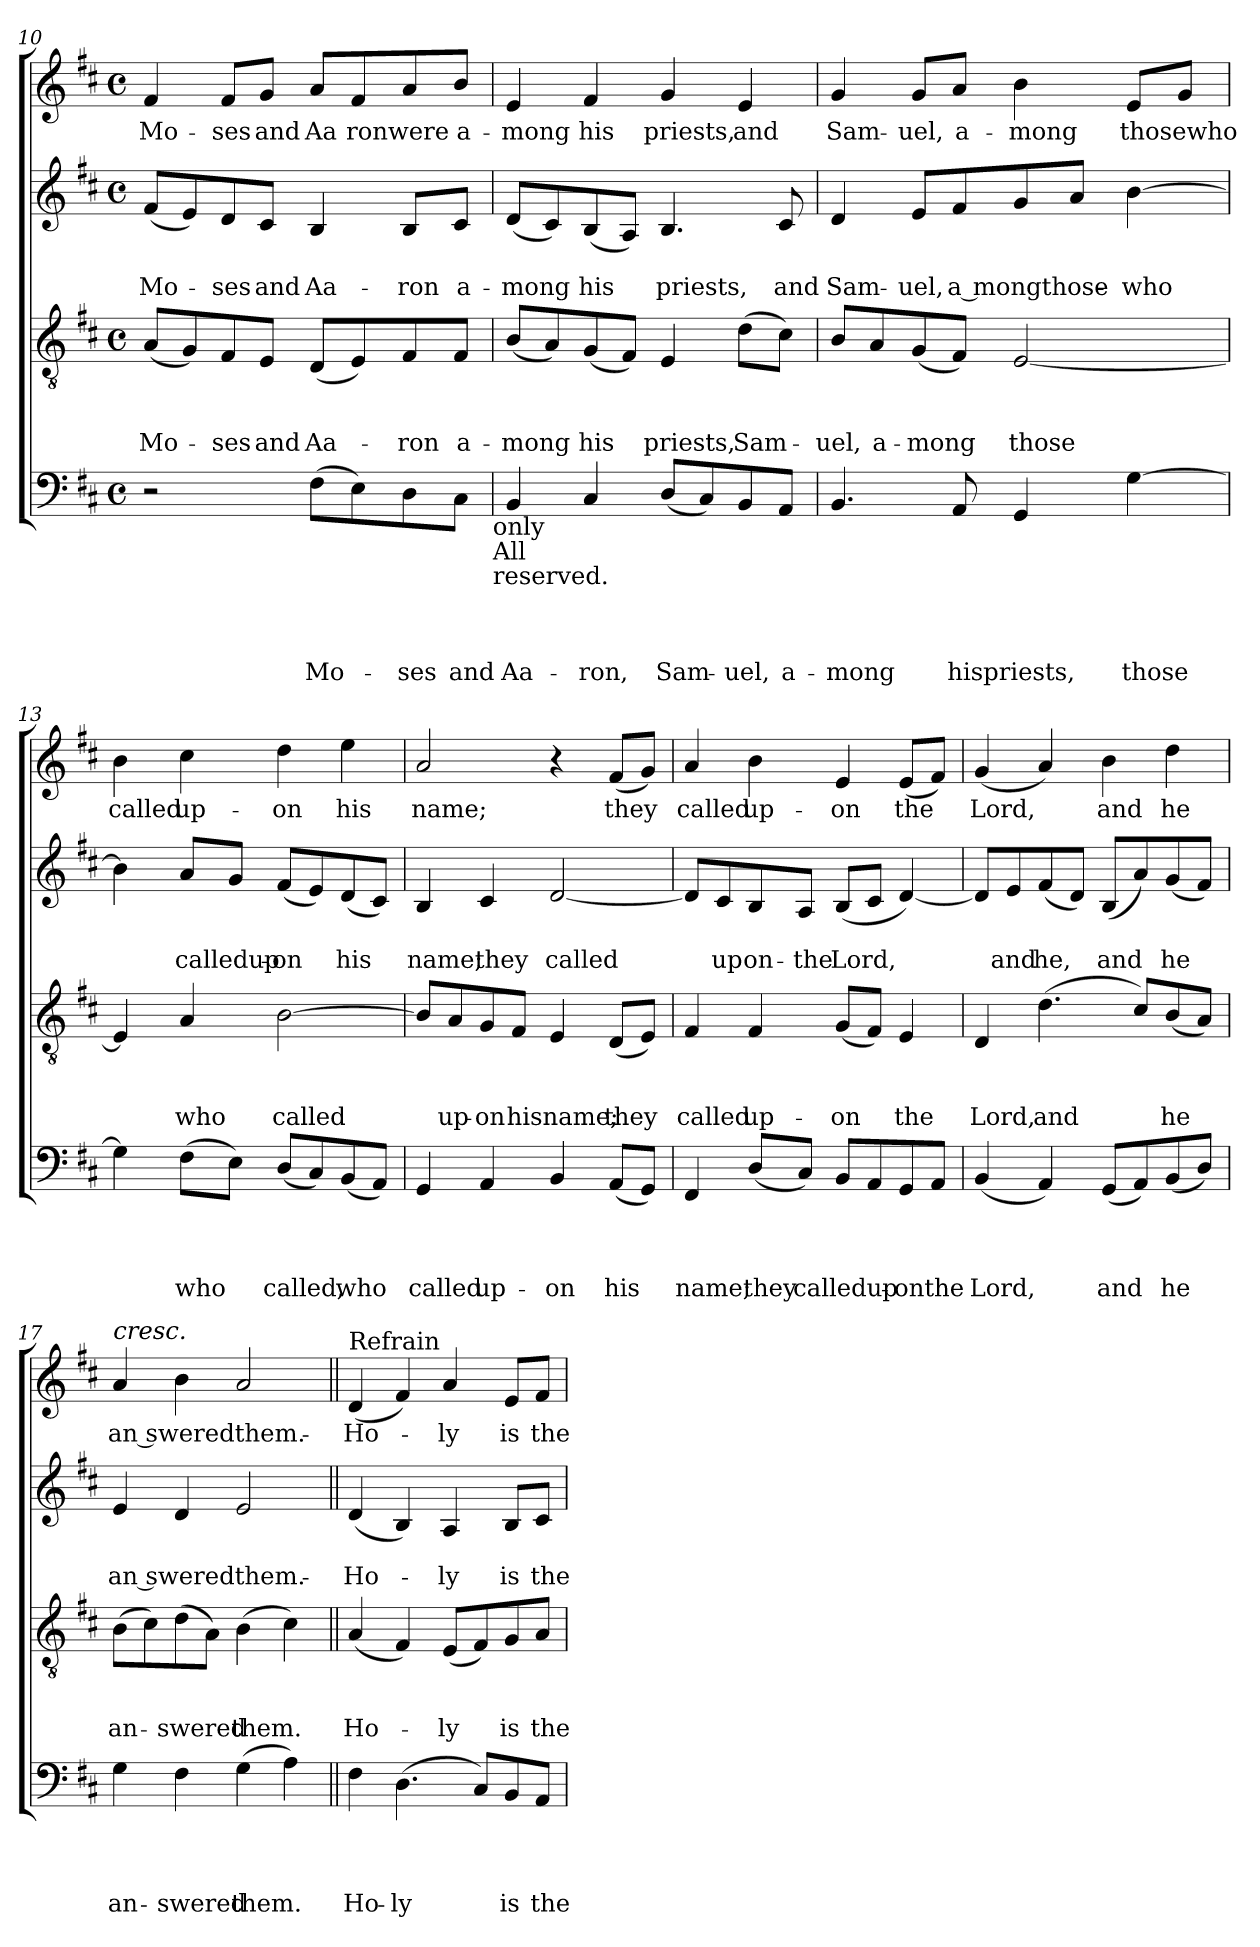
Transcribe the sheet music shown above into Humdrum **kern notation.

**kern	**text	**text	**text	**text	**kern	**text	**text	**text	**kern	**text	**text	**kern	**text
*part4	*part4	*part4	*part4	*part4	*part3	*part3	*part3	*part3	*part2	*part2	*part2	*part1	*part1
*staff4	*staff4	*staff4	*staff4	*staff4	*staff3	*staff3	*staff3	*staff3	*staff2	*staff2	*staff2	*staff1	*staff1
*clefF4	*	*	*	*	*clefGv2	*	*	*	*clefG2	*	*	*clefG2	*
*k[f#c#]	*	*	*	*	*k[f#c#]	*	*	*	*k[f#c#]	*	*	*k[f#c#]	*
*D:	*	*	*	*	*D:	*	*	*	*D:	*	*	*D:	*
*M4/4	*	*	*	*	*M4/4	*	*	*	*M4/4	*	*	*M4/4	*
*met(c)	*	*	*	*	*met(c)	*	*	*	*met(c)	*	*	*met(c)	*
=10	=10	=10	=10	=10	=10	=10	=10	=10	=10	=10	=10	=10	=10
!	!	!	!	!	!	!	!	!LO:LY:b	!	!	!LO:LY:b	!	!LO:LY:b
2r	.	.	.	.	(<8A/L	.	.	Mo-	(<8f#/L	.	Mo-	4f#/	Mo-
.	.	.	.	.	8G/)	.	.	.	8e/)	.	.	.	.
!	!	!	!	!	!	!	!	!LO:LY:b	!	!	!LO:LY:b	!	!LO:LY:b:rj
.	.	.	.	.	8F#/	.	.	-ses	8d/	.	-ses	8f#/L	-ses
!	!	!	!	!	!	!	!	!LO:LY:b	!	!	!LO:LY:b	!	!LO:LY:b
.	.	.	.	.	8E/J	.	.	and	8c#/J	.	and	8g/J	and
!	!	!	!	!LO:LY:b	!	!	!	!LO:LY:b	!	!	!LO:LY:b	!	!LO:LY:b
(>8F#\L	.	.	.	Mo-	(<8D/L	.	.	Aa-	4B/	.	Aa-	8a/L	Aa
!	!	!	!	!	!	!	!	!	!	!	!	!	!LO:LY:b
8E\)	.	.	.	.	8E/)	.	.	.	.	.	.	8f#/	ronwere
!	!	!	!	!LO:LY:b	!	!	!	!LO:LY:b	!	!	!LO:LY:b	!	!
8D\	.	.	.	-ses	8F#/	.	.	-ron	8B/L	.	-ron	8a/	.
!	!	!	!	!LO:LY:b	!	!	!	!LO:LY:b	!	!	!LO:LY:b	!	!LO:LY:b
8C#\J	.	.	.	and	8F#/J	.	.	a-	8c#/J	.	a-	8b/J	a-
!LO:TX:b:t=only	!	!	!	!	!	!	!	!	!	!	!	!	!
!LO:TX:b:t=All	!	!	!	!	!	!	!	!	!	!	!	!	!
!LO:TX:b:t=reserved.	!	!	!	!	!	!	!	!	!	!	!	!	!
=11	=11	=11	=11	=11	=11	=11	=11	=11	=11	=11	=11	=11	=11
!	!	!	!	!LO:LY:b	!	!	!	!LO:LY:b	!	!	!LO:LY:b	!	!LO:LY:b
4BB/	.	.	.	Aa-	(<8B/L	.	.	-mong	(<8d/L	.	-mong	4e/	-mong
.	.	.	.	.	8A/)	.	.	.	8c#/)	.	.	.	.
!	!	!	!	!LO:LY:b	!	!	!	!LO:LY:b	!	!	!LO:LY:b	!	!LO:LY:b
4C#/	.	.	.	-ron,	(<8G/	.	.	his	(<8B/	.	his	4f#/	his
.	.	.	.	.	8F#/J)	.	.	.	8A/J)	.	.	.	.
!	!	!	!	!LO:LY:b	!	!	!	!LO:LY:b	!	!	!LO:LY:b	!	!LO:LY:b
(<8D/L	.	.	.	Sam-	4E/	.	.	priests,	4.B/	.	priests,	4g/	priests,
8C#/)	.	.	.	.	.	.	.	.	.	.	.	.	.
!	!	!	!	!LO:LY:b	!	!	!	!LO:LY:b	!	!	!	!	!LO:LY:b
8BB/	.	.	.	-uel,	(>8d\L	.	.	Sam-	.	.	.	4e/	and
!	!	!	!	!LO:LY:b	!	!	!	!	!	!	!LO:LY:b	!	!
8AA/J	.	.	.	a-	8c#\J)	.	.	.	8c#/	.	and	.	.
!!LO:LB:g=z
=12	=12	=12	=12	=12	=12	=12	=12	=12	=12	=12	=12	=12	=12
!	!	!	!	!LO:LY:b	!	!	!	!LO:LY:b	!	!	!LO:LY:b	!	!LO:LY:b
4.BB/	.	.	.	-mong	8B/L	.	.	-uel,	4d/	.	Sam-	4g/	Sam-
!	!	!	!	!	!	!	!	!LO:LY:b	!	!	!	!	!
.	.	.	.	.	8A/	.	.	a-	.	.	.	.	.
!	!	!	!	!	!	!	!	!LO:LY:b	!	!	!LO:LY:b	!	!LO:LY:b
.	.	.	.	.	(<8G/	.	.	-mong	8e/L	.	-uel,	8g/L	-uel,
!	!	!	!	!LO:LY:b	!	!	!	!	!	!	!LO:LY:b	!	!LO:LY:b
8AA/	.	.	.	hispriests,	8F#/J)	.	.	.	8f#/	.	a mongthose-	8a/J	a-
!	!	!	!	!	!	!	!	!LO:LY:b	!	!	!	!	!LO:LY:b
4GG/	.	.	.	.	[<2E/	.	.	those	8g/	.	.	4b\	-mong
.	.	.	.	.	.	.	.	.	8a/J	.	.	.	.
!	!	!	!	!LO:LY:b	!	!	!	!	!	!	!LO:LY:b	!	!LO:LY:b
[>4G\	.	.	.	those	.	.	.	.	[>4b\	.	-who	8e/L	thosewho
.	.	.	.	.	.	.	.	.	.	.	.	8g/J	.
=13	=13	=13	=13	=13	=13	=13	=13	=13	=13	=13	=13	=13	=13
!	!	!	!	!	!	!	!	!	!	!	!	!	!LO:LY:b
4G\]	.	.	.	.	4E/]	.	.	.	4b\]	.	.	4b\	called
!	!	!	!	!LO:LY:b	!	!	!	!LO:LY:b	!	!	!LO:LY:b	!	!LO:LY:b
(>8F#\L	.	.	.	who	4A/	.	.	who	8a/L	.	calledup-	4cc#\	up-
8E\J)	.	.	.	.	.	.	.	.	8g/J	.	.	.	.
!	!	!	!	!LO:LY:b	!	!	!	!LO:LY:b	!	!	!LO:LY:b	!	!LO:LY:b
(<8D/L	.	.	.	called,	[>2B\	.	.	called	(<8f#/L	.	-on	4dd\	-on
8C#/)	.	.	.	.	.	.	.	.	8e/)	.	.	.	.
!	!	!	!	!LO:LY:b	!	!	!	!	!	!	!LO:LY:b	!	!LO:LY:b
(<8BB/	.	.	.	who	.	.	.	.	(<8d/	.	his	4ee\	his
8AA/J)	.	.	.	.	.	.	.	.	8c#/J)	.	.	.	.
=14	=14	=14	=14	=14	=14	=14	=14	=14	=14	=14	=14	=14	=14
!	!	!	!	!LO:LY:b	!	!	!	!	!	!	!LO:LY:b	!	!LO:LY:b
4GG/	.	.	.	called	8B/L]	.	.	.	4B/	.	name;	2a/	name;
!	!	!	!	!	!	!	!	!LO:LY:b	!	!	!	!	!
.	.	.	.	.	8A/	.	.	up-	.	.	.	.	.
!	!	!	!	!LO:LY:b	!	!	!	!LO:LY:b	!	!	!LO:LY:b	!	!
4AA/	.	.	.	up-	8G/	.	.	-on	4c#/	.	they	.	.
!	!	!	!	!	!	!	!	!LO:LY:b	!	!	!	!	!
.	.	.	.	.	8F#/J	.	.	hisname;	.	.	.	.	.
!	!	!	!	!LO:LY:b	!	!	!	!	!	!	!LO:LY:b	!	!
4BB/	.	.	.	-on	4E/	.	.	.	[<2d/	.	called	4r	.
!	!	!	!	!LO:LY:b	!	!	!	!LO:LY:b	!	!	!	!	!LO:LY:b
(<8AA/L	.	.	.	his	(<8D/L	.	.	they	.	.	.	(<8f#/L	they
8GG/J)	.	.	.	.	8E/J)	.	.	.	.	.	.	8g/J)	.
!!LO:LB:g=z
=15	=15	=15	=15	=15	=15	=15	=15	=15	=15	=15	=15	=15	=15
!	!	!	!	!LO:LY:b	!	!	!	!LO:LY:b	!	!	!	!	!LO:LY:b
4FF#/	.	.	.	name;	4F#/	.	.	called	8d/L]	.	.	4a/	called
!	!	!	!	!	!	!	!	!	!	!	!LO:LY:b	!	!
.	.	.	.	.	.	.	.	.	8c#/	.	up	.	.
!	!	!	!	!LO:LY:b	!	!	!	!LO:LY:b	!	!	!LO:LY:b	!	!LO:LY:b
(<8D/L	.	.	.	they	4F#/	.	.	up-	8B/	.	on-	4b\	up-
!	!	!	!	!LO:LY:b	!	!	!	!	!	!	!LO:LY:b	!	!
8C#/J)	.	.	.	calledup-	.	.	.	.	8A/J	.	-the	.	.
!	!	!	!	!	!	!	!	!LO:LY:b	!	!	!LO:LY:b	!	!LO:LY:b
8BB/L	.	.	.	.	(<8G/L	.	.	-on	(<8B/L	.	Lord,	4e/	-on
8AA/	.	.	.	.	8F#/J)	.	.	.	8c#/J	.	.	.	.
!	!	!	!	!LO:LY:b	!	!	!	!LO:LY:b	!	!	!	!	!LO:LY:b
8GG/	.	.	.	-onthe	4E/	.	.	the	[<4d/)	.	.	(<8e/L	the
8AA/J	.	.	.	.	.	.	.	.	.	.	.	8f#/J)	.
=16	=16	=16	=16	=16	=16	=16	=16	=16	=16	=16	=16	=16	=16
!	!	!	!	!LO:LY:b	!	!	!	!LO:LY:b	!	!	!	!	!LO:LY:b
(<4BB/	.	.	.	Lord,	4D/	.	.	Lord,	8d/L]	.	.	(<4g/	Lord,
!	!	!	!	!	!	!	!	!	!	!	!LO:LY:b	!	!
.	.	.	.	.	.	.	.	.	8e/	.	and	.	.
!	!	!	!	!	!	!	!	!LO:LY:b	!	!	!LO:LY:b	!	!
4AA/)	.	.	.	.	(>4.d\	.	.	and	(<8f#/	.	he,	4a/)	.
.	.	.	.	.	.	.	.	.	8d/J)	.	.	.	.
!	!	!	!	!LO:LY:b	!	!	!	!	!	!	!LO:LY:b	!	!LO:LY:b
(<8GG/L	.	.	.	and	.	.	.	.	(<8B/L	.	and	4b\	and
8AA/)	.	.	.	.	8c#/L)	.	.	.	8a/)	.	.	.	.
!	!	!	!	!LO:LY:b	!	!	!	!LO:LY:b	!	!	!LO:LY:b	!	!LO:LY:b
(<8BB/	.	.	.	he	(<8B/	.	.	he	(<8g/	.	he	4dd\	he
8D/J)	.	.	.	.	8A/J)	.	.	.	8f#/J)	.	.	.	.
=17	=17	=17	=17	=17	=17	=17	=17	=17	=17	=17	=17	=17	=17
!	!	!	!	!	!	!	!	!	!	!	!	!LO:TX:a:i:t=cresc.	!
!	!	!	!	!LO:LY:b	!	!	!	!LO:LY:b	!	!	!LO:LY:b	!	!LO:LY:b
4G\	.	.	.	an-	(>8B\L	.	.	an-	4e/	.	an sweredthem.-	4a/	an sweredthem.-
.	.	.	.	.	8c#\)	.	.	.	.	.	.	.	.
!	!	!	!	!LO:LY:b	!	!	!	!LO:LY:b	!	!	!	!	!
4F#\	.	.	.	-swered	(>8d\	.	.	-swered	4d/	.	.	4b\	.
.	.	.	.	.	8A\J)	.	.	.	.	.	.	.	.
!	!	!	!	!LO:LY:b	!	!	!	!LO:LY:b	!	!	!	!	!
(>4G\	.	.	.	them.	(>4B\	.	.	them.	2e/	.	.	2a/	.
4A\)	.	.	.	.	4c#\)	.	.	.	.	.	.	.	.
=18||	=18||	=18||	=18||	=18||	=18||	=18||	=18||	=18||	=18||	=18||	=18||	=18||	=18||
!	!	!	!	!	!	!	!	!	!	!	!	!LO:TX:a:t=Refrain	!
!	!	!	!	!LO:LY:b	!	!	!	!LO:LY:b	!	!	!LO:LY:b	!	!LO:LY:b
4F#\	.	.	.	Ho-	(<4A/	.	.	Ho-	(<4d/	.	-Ho-	(<4d/	-Ho-
!	!	!	!	!LO:LY:b	!	!	!	!	!	!	!	!	!
(<4.D\	.	.	.	-ly	4F#/)	.	.	.	4B/)	.	.	4f#/)	.
!	!	!	!	!	!	!	!	!LO:LY:b	!	!	!LO:LY:b	!	!LO:LY:b
.	.	.	.	.	(<8E/L	.	.	-ly	4A/	.	-ly	4a/	-ly
8C#/L)	.	.	.	.	8F#/)	.	.	.	.	.	.	.	.
!	!	!	!	!LO:LY:b	!	!	!	!LO:LY:b	!	!	!LO:LY:b	!	!LO:LY:b
8BB/	.	.	.	is	8G/	.	.	is	8B/L	.	is	8e/L	is
!	!	!	!	!LO:LY:b	!	!	!	!LO:LY:b	!	!	!LO:LY:b	!	!LO:LY:b
8AA/J	.	.	.	the	8A/J	.	.	the	8c#/J	.	the	8f#/J	the
=	=	=	=	=	=	=	=	=	=	=	=	=	=
*-	*-	*-	*-	*-	*-	*-	*-	*-	*-	*-	*-	*-	*-
